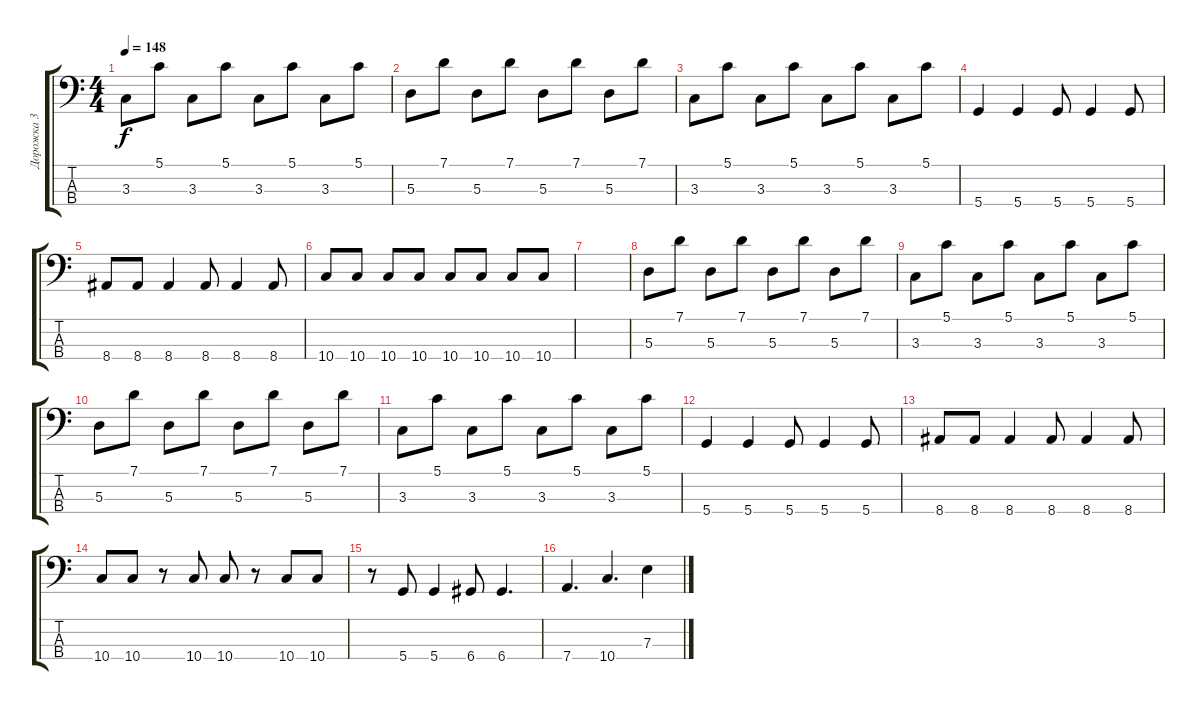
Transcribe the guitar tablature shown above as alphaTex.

\track ("Дорожка 3" "Дорожка 3") {instrument electricbassfinger}
\staff {score tabs}
\tuning (G2 D2 A1 D1) {hide}
\ts (4 4)
\tempo 148
\clef f4
\ks c
3.3.8{dy f} 5.1.8 3.3.8 5.1.8 3.3.8 5.1.8 3.3.8 5.1.8 |
5.3.8 7.1.8 5.3.8 7.1.8 5.3.8 7.1.8 5.3.8 7.1.8 |
3.3.8 5.1.8 3.3.8 5.1.8 3.3.8 5.1.8 3.3.8 5.1.8 |
5.4.4 5.4.4 5.4.8 5.4.4 5.4.8 |
8.4.8 8.4.8 8.4.4 8.4.8 8.4.4 8.4.8 |
10.4.8 10.4.8 10.4.8 10.4.8 10.4.8 10.4.8 10.4.8 10.4.8 |
|
5.3.8 7.1.8 5.3.8 7.1.8 5.3.8 7.1.8 5.3.8 7.1.8 |
3.3.8 5.1.8 3.3.8 5.1.8 3.3.8 5.1.8 3.3.8 5.1.8 |
5.3.8 7.1.8 5.3.8 7.1.8 5.3.8 7.1.8 5.3.8 7.1.8 |
3.3.8 5.1.8 3.3.8 5.1.8 3.3.8 5.1.8 3.3.8 5.1.8 |
5.4.4 5.4.4 5.4.8 5.4.4 5.4.8 |
8.4.8 8.4.8 8.4.4 8.4.8 8.4.4 8.4.8 |
10.4.8 10.4.8 r.8 10.4.8 10.4.8 r.8 10.4.8 10.4.8 |
r.8 5.4.8 5.4.4 6.4.8 6.4.4{d} |
7.4.4{d} 10.4.4{d} 7.3.4
